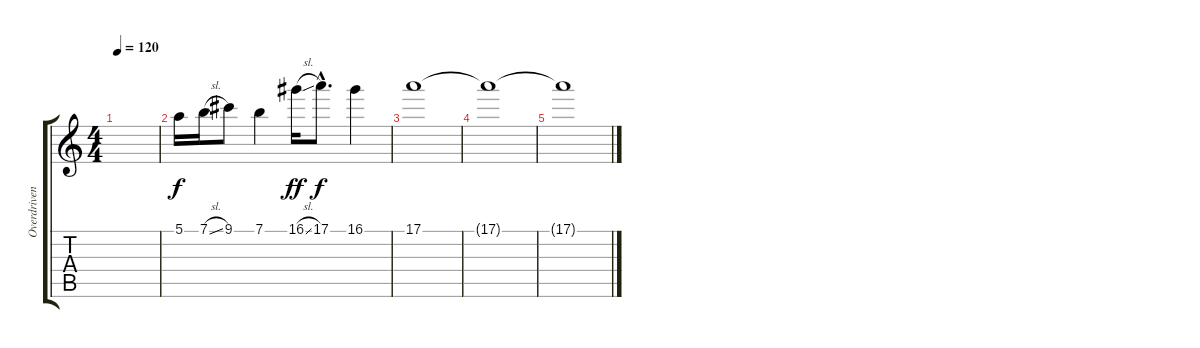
\track ("Overdriven" "Overdriven") {instrument overdrivenguitar}
\staff {score tabs}
\tuning (E4 B3 G3 D3 A2 E2) {hide}
\ts (4 4)
\tempo 120
\clef g2
\ks c
|
5.1.16{dy f} 7.1{sl}.16 9.1.8 7.1.4 16.1{sl}.16{dy ff} 17.1{hac}.8{d dy f} 16.1.4 |
17.1.1{volume 0} |
17.1{t}.1 |
17.1{t}.1
